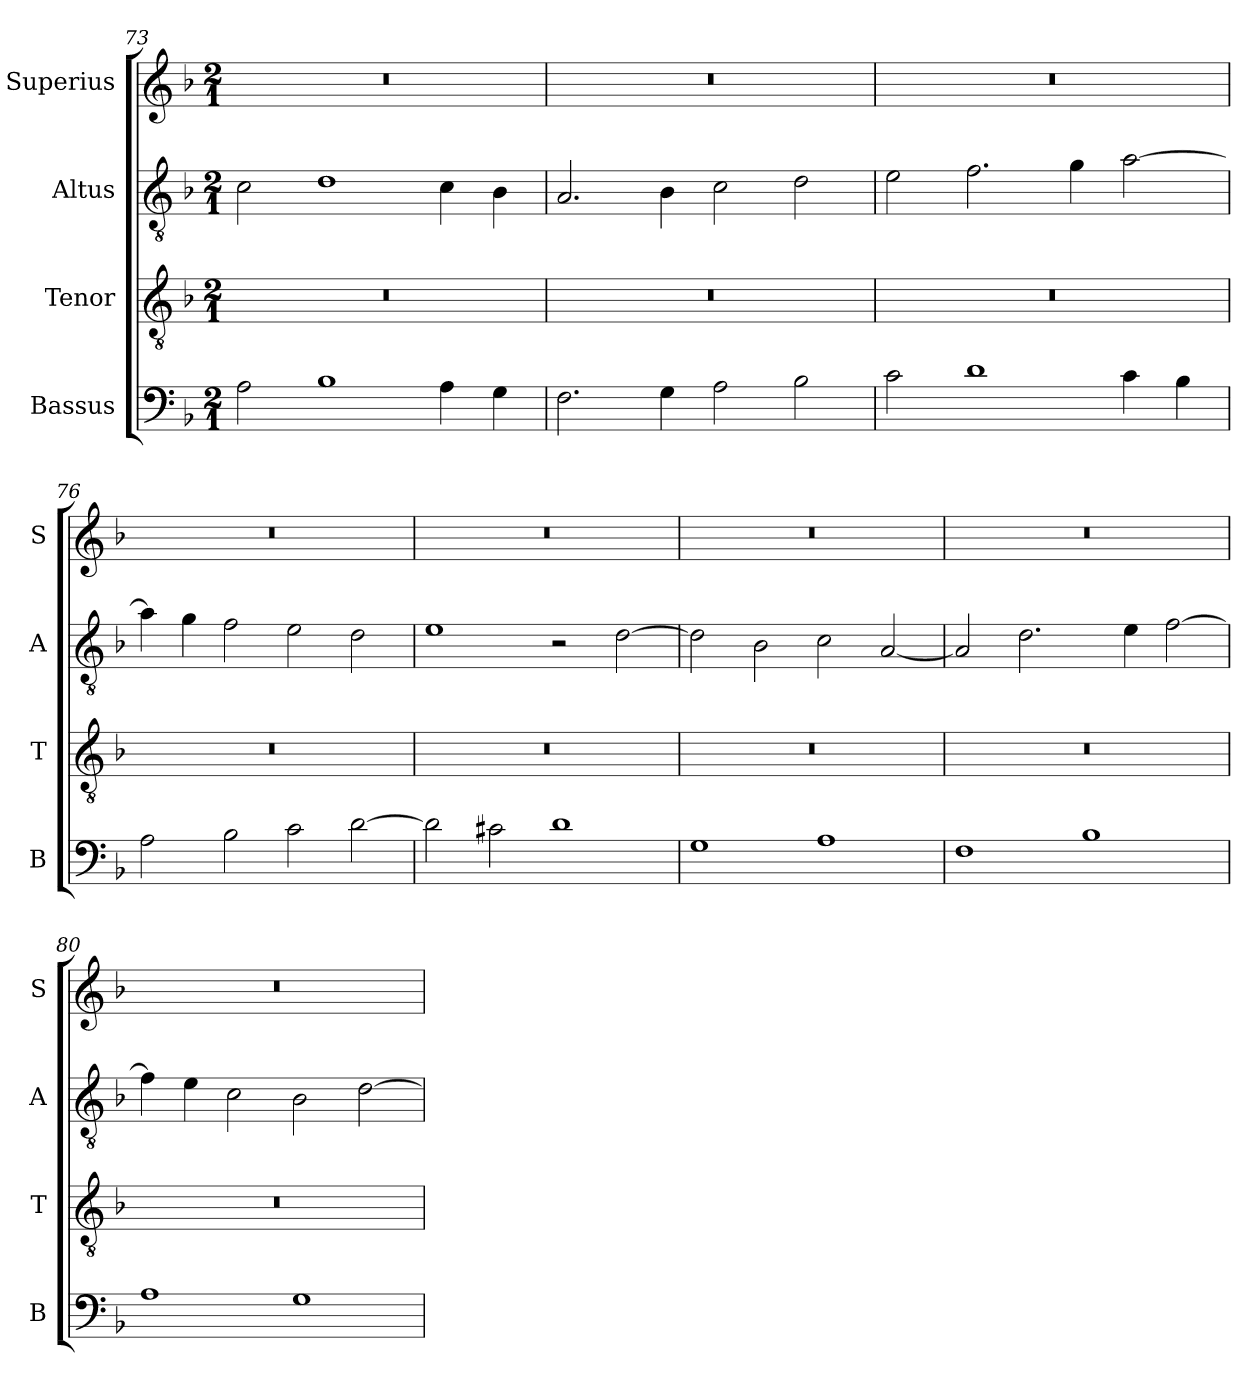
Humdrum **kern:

**kern	**kern	**kern	**kern
*part4	*part3	*part2	*part1
*staff4	*staff3	*staff2	*staff1
*I"Bassus	*I"Tenor	*I"Altus	*I"Superius
*I'B	*I'T	*I'A	*I'S
*clefF4	*clefGv2	*clefGv2	*clefG2
*k[b-]	*k[b-]	*k[b-]	*k[b-]
*M2/1	*M2/1	*M2/1	*M2/1
=73	=73	=73	=73
2A\	0r	2c\	0r
1B-	.	1d	.
4A\	.	4c\	.
4G\	.	4B-\	.
=74	=74	=74	=74
2.F\	0r	2.A/	0r
4G\	.	4B-\	.
2A\	.	2c\	.
2B-\	.	2d\	.
=75	=75	=75	=75
2c\	0r	2e\	0r
1d	.	2.f\	.
.	.	4g\	.
4c\	.	[2a\	.
4B-\	.	.	.
=76	=76	=76	=76
2A\	0r	4a\]	0r
.	.	4g\	.
2B-\	.	2f\	.
2c\	.	2e\	.
[2d\	.	2d\	.
=77	=77	=77	=77
2d\]	0r	1e	0r
2c#X\	.	.	.
1d	.	2r	.
.	.	[2d\	.
=78	=78	=78	=78
1G	0r	2d\]	0r
.	.	2B-\	.
1A	.	2c\	.
.	.	[2A/	.
=79	=79	=79	=79
1F	0r	2A/]	0r
.	.	2.d\	.
1B-	.	.	.
.	.	4e\	.
.	.	[2f\	.
=80	=80	=80	=80
1A	0r	4f\]	0r
.	.	4e\	.
.	.	2c\	.
1G	.	2B-\	.
.	.	[2d\	.
=	=	=	=
*-	*-	*-	*-
